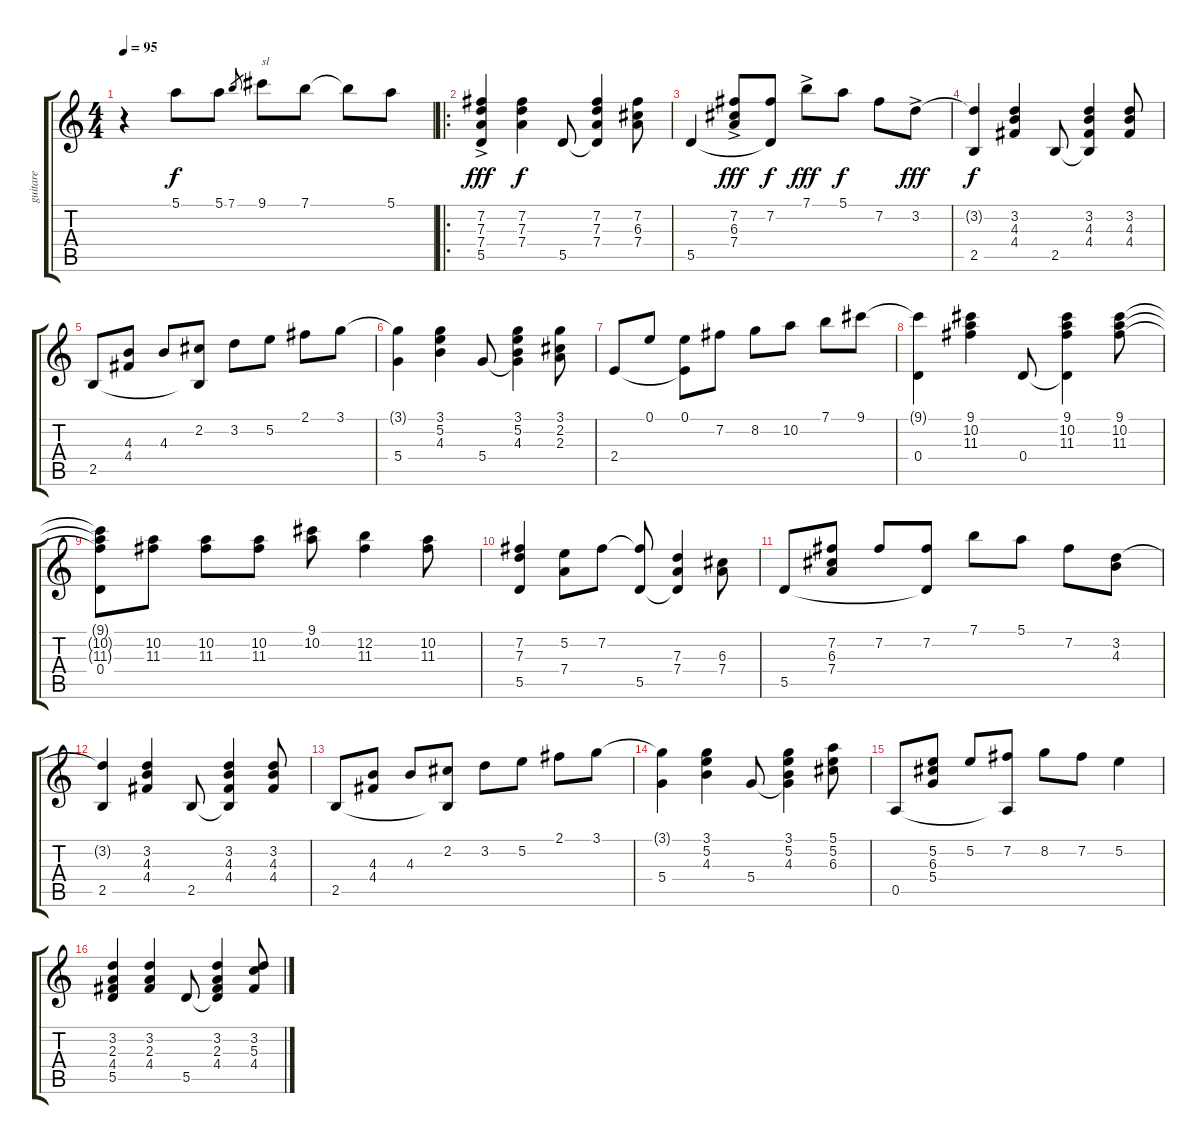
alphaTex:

\track ("guitare" "guitare") {instrument electricguitarjazz}
\staff {score tabs}
\tuning (E4 B3 G3 D3 A2 E2) {hide}
\ts (4 4)
\tempo 95
\clef g2
\ks c
r.4{dy f instrument electricguitarjazz} 5.1.8 5.1.8 7.1.8{gr} 9.1.8{txt "sl"} 7.1.8 7.1{t}.8 5.1.8 |
\ro
(7.2{ac} 7.3 7.4 5.5).4{dy fff} (7.2 7.3 7.4).4{dy f} 5.5.8 (7.2 7.3 7.4 5.5{t}).4 (7.2 6.3 7.4).8 |
5.5.4 (7.2{ac} 6.3 7.4).8{dy fff} (7.2 5.5{t}).8{dy f} 7.1{ac}.8{dy fff} 5.1.8{dy f} 7.2.8 3.2{ac}.8{dy fff} |
(3.2{t} 2.5).4{dy f} (3.2 4.3 4.4).4 2.5.8 (3.2 4.3 4.4 2.5{t}).4 (3.2 4.3 4.4).8 |
2.5.8 (4.3 4.4).8 4.3.8 (2.2 2.5{t}).8 3.2.8 5.2.8 2.1.8 3.1.8 |
(3.1{t} 5.4).4 (3.1 5.2 4.3).4 5.4.8 (3.1 5.2 4.3 5.4{t}).4 (3.1 2.2 2.3).8 |
2.4.8 0.1.8 (0.1 2.4{t}).8 7.2.8 8.2.8 10.2.8 7.1.8 9.1.8 |
(9.1{t} 0.4).4 (9.1 10.2 11.3).4 0.4.8 (9.1 10.2 11.3 0.4{t}).4 (9.1 10.2 11.3).8 |
(9.1{t} 10.2{t} 11.3{t} 0.4).8 (10.2 11.3).8 (10.2 11.3).8 (10.2 11.3).8 (9.1 10.2).8 (12.2 11.3).4 (10.2 11.3).8 |
(7.2 7.3 5.5).4 (5.2 7.4).8 7.2.8 (7.2{t} 5.5).8 (7.3 7.4 5.5{t}).4 (6.3 7.4).8 |
5.5.8 (7.2 6.3 7.4).8 7.2.8 (7.2 5.5{t}).8 7.1.8 5.1.8 7.2.8 (3.2 4.3).8 |
(3.2{t} 2.5).4 (3.2 4.3 4.4).4 2.5.8 (3.2 4.3 4.4 2.5{t}).4 (3.2 4.3 4.4).8 |
2.5.8 (4.3 4.4).8 4.3.8 (2.2 2.5{t}).8 3.2.8 5.2.8 2.1.8 3.1.8 |
(3.1{t} 5.4).4 (3.1 5.2 4.3).4 5.4.8 (3.1 5.2 4.3 5.4{t}).4 (5.1 5.2 6.3).8 |
0.5.8 (5.2 6.3 5.4).8 5.2.8 (7.2 0.5{t}).8 8.2.8 7.2.8 5.2.4 |
(3.2 2.3 4.4 5.5).4 (3.2 2.3 4.4).4 5.5.8 (3.2 2.3 4.4 5.5{t}).4 (3.2 5.3 4.4).8
